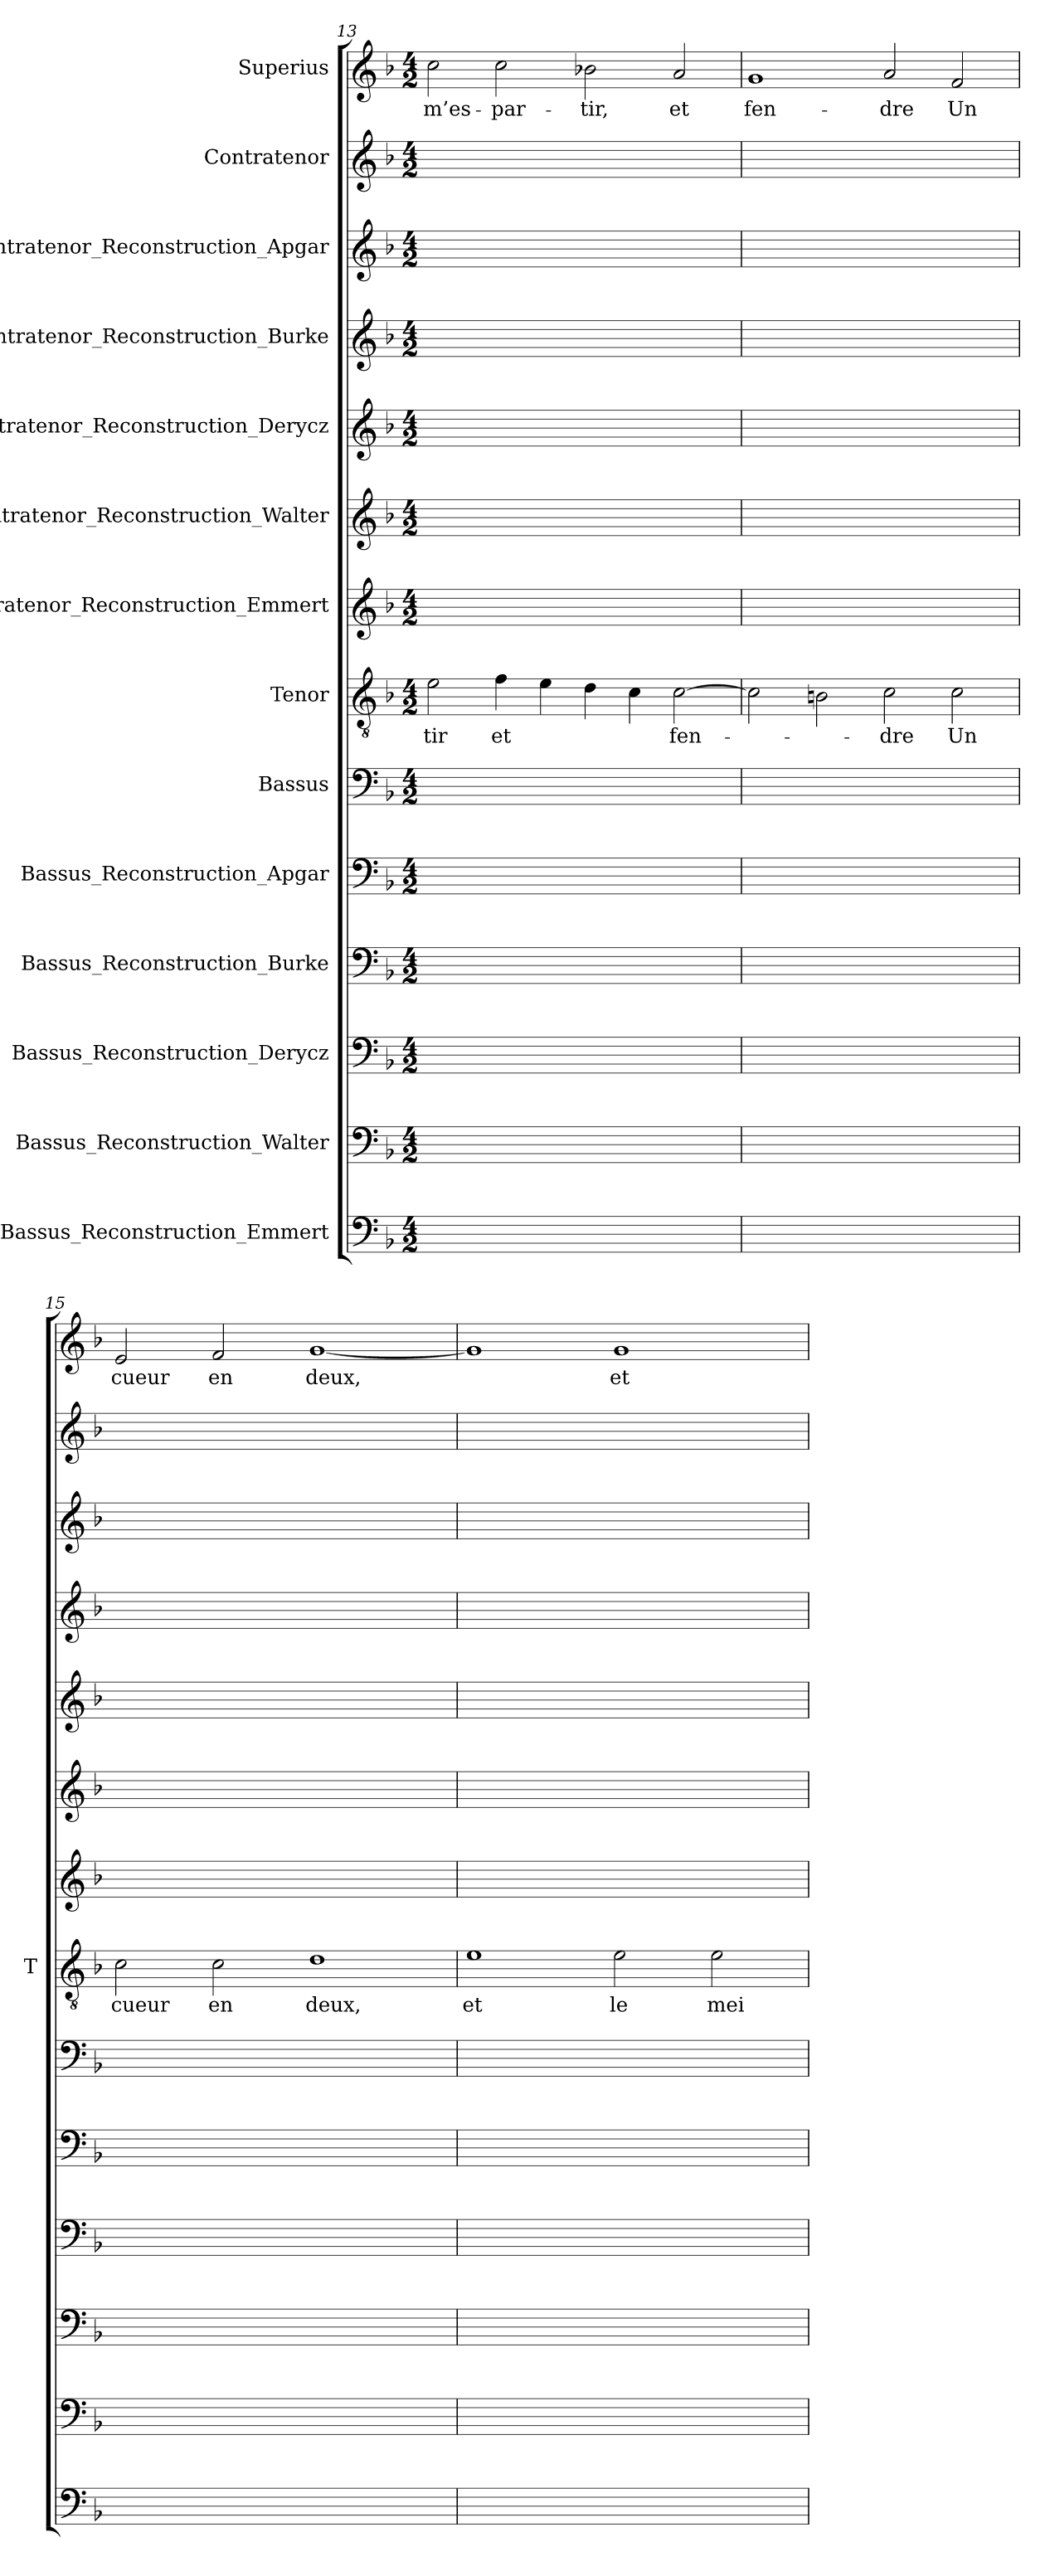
**kern	**kern	**kern	**kern	**kern	**kern	**kern	**text	**kern	**kern	**kern	**kern	**kern	**kern	**kern	**text
*part14	*part13	*part12	*part11	*part10	*part9	*part8	*part8	*part7	*part6	*part5	*part4	*part3	*part2	*part1	*part1
*staff14	*staff13	*staff12	*staff11	*staff10	*staff9	*staff8	*staff8	*staff7	*staff6	*staff5	*staff4	*staff3	*staff2	*staff1	*staff1
*I"Bassus_Reconstruction_Emmert	*I"Bassus_Reconstruction_Walter	*I"Bassus_Reconstruction_Derycz	*I"Bassus_Reconstruction_Burke	*I"Bassus_Reconstruction_Apgar	*I"Bassus	*I"Tenor	*	*I"Contratenor_Reconstruction_Emmert	*I"Contratenor_Reconstruction_Walter	*I"Contratenor_Reconstruction_Derycz	*I"Contratenor_Reconstruction_Burke	*I"Contratenor_Reconstruction_Apgar	*I"Contratenor	*I"Superius	*
*	*	*	*	*	*	*I'T	*	*	*	*	*	*	*	*	*
*clefF4	*clefF4	*clefF4	*clefF4	*clefF4	*clefF4	*clefGv2	*	*clefG2	*clefG2	*clefG2	*clefG2	*clefG2	*clefG2	*clefG2	*
*k[b-]	*k[b-]	*k[b-]	*k[b-]	*k[b-]	*k[b-]	*k[b-]	*	*k[b-]	*k[b-]	*k[b-]	*k[b-]	*k[b-]	*k[b-]	*k[b-]	*
*M4/2	*M4/2	*M4/2	*M4/2	*M4/2	*M4/2	*M4/2	*	*M4/2	*M4/2	*M4/2	*M4/2	*M4/2	*M4/2	*M4/2	*
=13	=13	=13	=13	=13	=13	=13	=13	=13	=13	=13	=13	=13	=13	=13	=13
0ryy	0ryy	0ryy	0ryy	0ryy	0ryy	2e	-tir	0ryy	0ryy	0ryy	0ryy	0ryy	0ryy	2cc	m’es-
.	.	.	.	.	.	4f	-et	.	.	.	.	.	.	2cc	par-
.	.	.	.	.	.	4e	.	.	.	.	.	.	.	.	.
.	.	.	.	.	.	4d	.	.	.	.	.	.	.	2b-X	-tir,
.	.	.	.	.	.	4c	.	.	.	.	.	.	.	.	.
.	.	.	.	.	.	[2c	fen-	.	.	.	.	.	.	2a	-et
=14	=14	=14	=14	=14	=14	=14	=14	=14	=14	=14	=14	=14	=14	=14	=14
0ryy	0ryy	0ryy	0ryy	0ryy	0ryy	2c]	.	0ryy	0ryy	0ryy	0ryy	0ryy	0ryy	1g	fen-
.	.	.	.	.	.	2Bn	.	.	.	.	.	.	.	.	.
.	.	.	.	.	.	2c	-dre	.	.	.	.	.	.	2a	-dre
.	.	.	.	.	.	2c	-Un	.	.	.	.	.	.	2f	-Un
=15	=15	=15	=15	=15	=15	=15	=15	=15	=15	=15	=15	=15	=15	=15	=15
0ryy	0ryy	0ryy	0ryy	0ryy	0ryy	2c	-cueur	0ryy	0ryy	0ryy	0ryy	0ryy	0ryy	2e	-cueur
.	.	.	.	.	.	2c	-en	.	.	.	.	.	.	2f	-en
.	.	.	.	.	.	1d	-deux,	.	.	.	.	.	.	[1g	-deux,
=16	=16	=16	=16	=16	=16	=16	=16	=16	=16	=16	=16	=16	=16	=16	=16
0ryy	0ryy	0ryy	0ryy	0ryy	0ryy	1e	-et	0ryy	0ryy	0ryy	0ryy	0ryy	0ryy	1g]	.
.	.	.	.	.	.	2e	-le	.	.	.	.	.	.	1g	-et
.	.	.	.	.	.	2e	mei-	.	.	.	.	.	.	.	.
=	=	=	=	=	=	=	=	=	=	=	=	=	=	=	=
*-	*-	*-	*-	*-	*-	*-	*-	*-	*-	*-	*-	*-	*-	*-	*-
